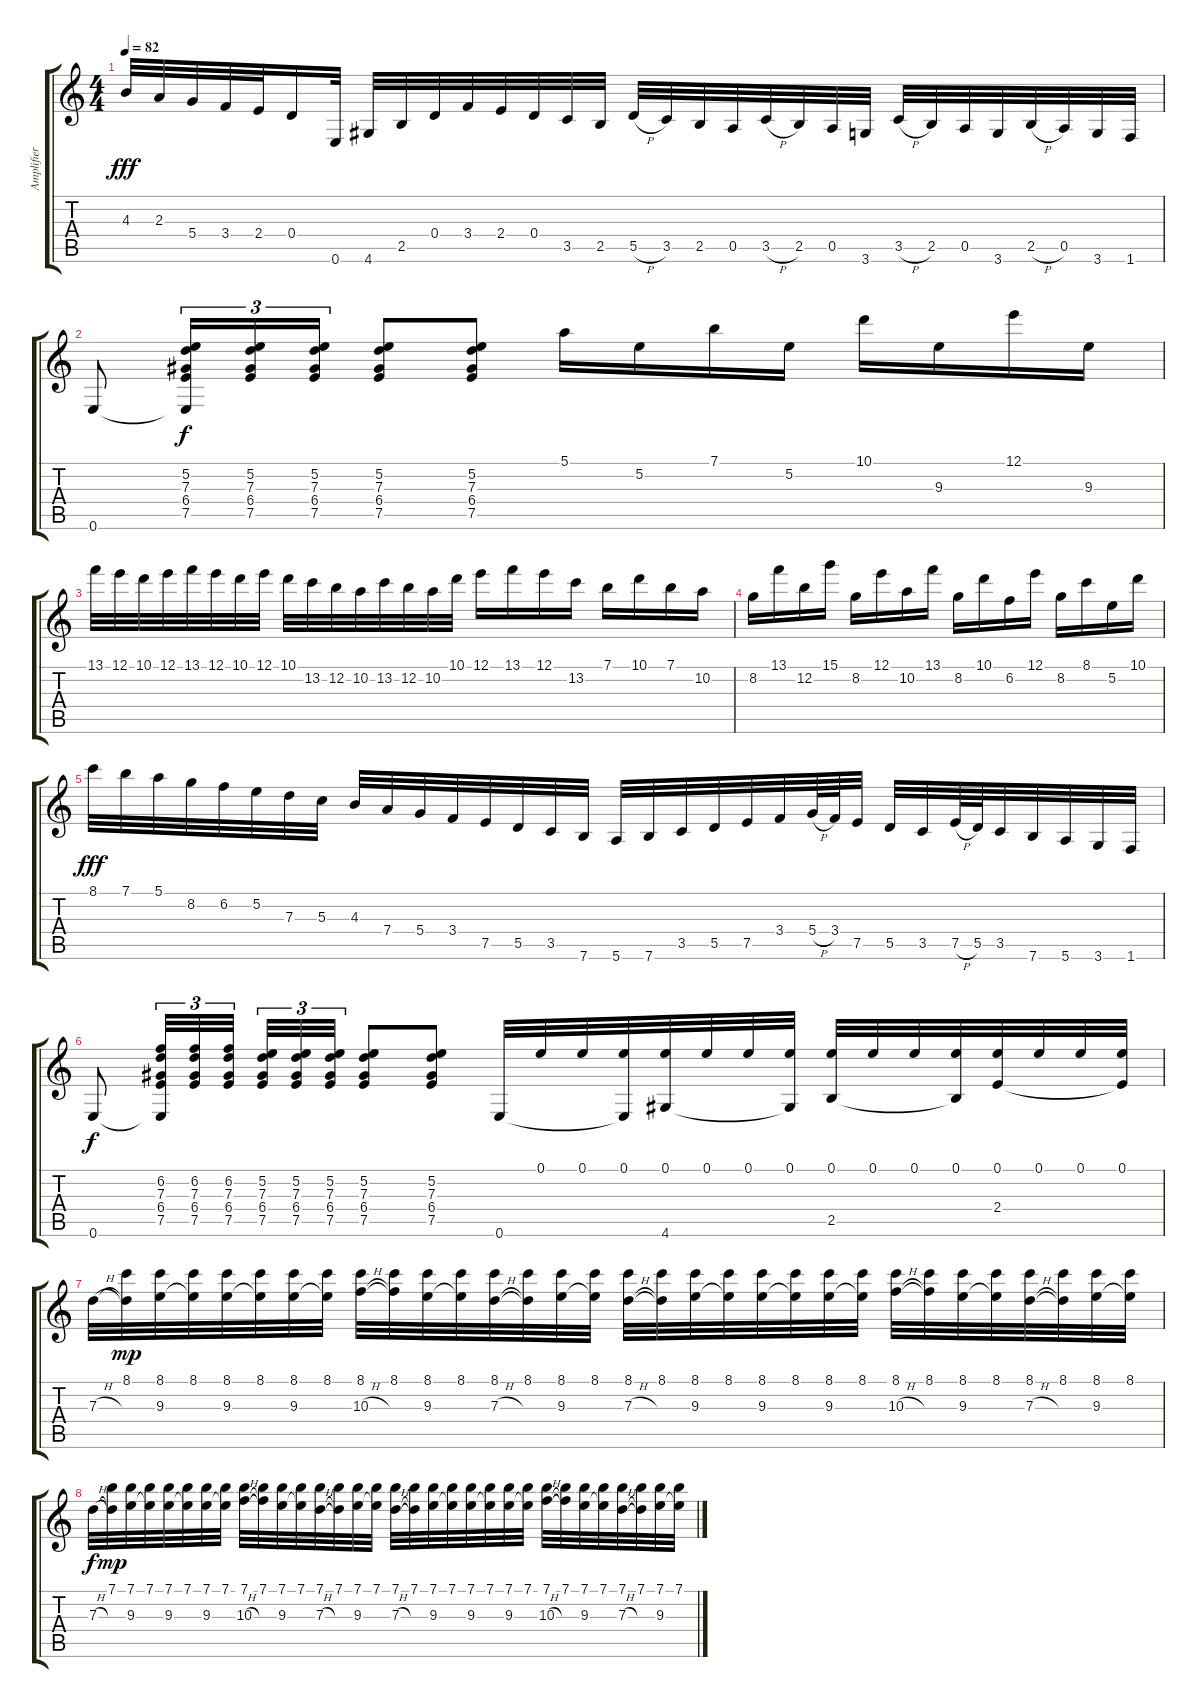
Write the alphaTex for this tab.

\track ("Amplifier Overdub !!!" "Amplifier ") {instrument acousticguitarsteel}
\staff {score tabs}
\tuning (E4 B3 G3 D3 A2 E2) {hide}
\ts (4 4)
\tempo 82
\clef g2
\ks c
4.3.32{dy fff} 2.3.32 5.4.32 3.4.32 2.4.32 0.4.16 0.6.32 4.6.32 2.5.32 0.4.32 3.4.32 2.4.32 0.4.32 3.5.32 2.5.32 5.5{h}.32 3.5.32 2.5.32 0.5.32 3.5{h}.32 2.5.32 0.5.32 3.6.32 3.5{h}.32 2.5.32 0.5.32 3.6.32 2.5{h}.32 0.5.32 3.6.32 1.6.32 |
0.6.8 (5.2 7.3 6.4 7.5 0.6{t}).16{tu (3 2) dy f} (5.2 7.3 6.4 7.5).16{tu (3 2)} (5.2 7.3 6.4 7.5).16{tu (3 2)} (5.2 7.3 6.4 7.5).8 (5.2 7.3 6.4 7.5).8 5.1.16 5.2.16 7.1.16 5.2.16 10.1.16 9.3.16 12.1.16 9.3.16 |
13.1.32 12.1.32 10.1.32 12.1.32 13.1.32 12.1.32 10.1.32 12.1.32 10.1.32 13.2.32 12.2.32 10.2.32 13.2.32 12.2.32 10.2.32 10.1.32 12.1.16 13.1.16 12.1.16 13.2.16 7.1.16 10.1.16 7.1.16 10.2.16 |
8.2.16 13.1.16 12.2.16 15.1.16 8.2.16 12.1.16 10.2.16 13.1.16 8.2.16 10.1.16 6.2.16 12.1.16 8.2.16 8.1.16 5.2.16 10.1.16 |
8.1.32{dy fff} 7.1.32 5.1.32 8.2.32 6.2.32 5.2.32 7.3.32 5.3.32 4.3.32 7.4.32 5.4.32 3.4.32 7.5.32 5.5.32 3.5.32 7.6.32 5.6.32 7.6.32 3.5.32 5.5.32 7.5.32 3.4.32 5.4{h}.64 3.4.64 7.5.32 5.5.32 3.5.32 7.5{h}.64 5.5.64 3.5.32 7.6.32 5.6.32 3.6.32 1.6.32 |
0.6.8{dy f} (6.2 7.3 6.4 7.5 0.6{t}).32{tu (3 2)} (6.2 7.3 6.4 7.5).32{tu (3 2)} (6.2 7.3 6.4 7.5).32{tu (3 2)} (5.2 7.3 6.4 7.5).32{tu (3 2)} (5.2 7.3 6.4 7.5).32{tu (3 2)} (5.2 7.3 6.4 7.5).32{tu (3 2)} (5.2 7.3 6.4 7.5).8 (5.2 7.3 6.4 7.5).8 0.6.32 0.1.32 0.1.32 (0.1 0.6{t}).32 (0.1 4.6).32 0.1.32 0.1.32 (0.1 4.6{t}).32 (0.1 2.5).32 0.1.32 0.1.32 (0.1 2.5{t}).32 (0.1 2.4).32 0.1.32 0.1.32 (0.1 2.4{t}).32 |
7.3{h}.32 (8.1 7.3{t}).32{dy mp} (8.1 9.3).32 (8.1 9.3{t}).32 (8.1 9.3).32 (8.1 9.3{t}).32 (8.1 9.3).32 (8.1 9.3{t}).32 (8.1 10.3{h}).32 (8.1 10.3{t}).32 (8.1 9.3).32 (8.1 9.3{t}).32 (8.1 7.3{h}).32 (8.1 7.3{t}).32 (8.1 9.3).32 (8.1 9.3{t}).32 (8.1 7.3{h}).32 (8.1 7.3{t}).32 (8.1 9.3).32 (8.1 9.3{t}).32 (8.1 9.3).32 (8.1 9.3{t}).32 (8.1 9.3).32 (8.1 9.3{t}).32 (8.1 10.3{h}).32 (8.1 10.3{t}).32 (8.1 9.3).32 (8.1 9.3{t}).32 (8.1 7.3{h}).32 (8.1 7.3{t}).32 (8.1 9.3).32 (8.1 9.3{t}).32 |
7.3{h}.32{dy f} (7.1 7.3{t}).32{dy mp} (7.1 9.3).32 (7.1 9.3{t}).32 (7.1 9.3).32 (7.1 9.3{t}).32 (7.1 9.3).32 (7.1 9.3{t}).32 (7.1 10.3{h}).32 (7.1 10.3{t}).32 (7.1 9.3).32 (7.1 9.3{t}).32 (7.1 7.3{h}).32 (7.1 7.3{t}).32 (7.1 9.3).32 (7.1 9.3{t}).32 (7.1 7.3{h}).32 (7.1 7.3{t}).32 (7.1 9.3).32 (7.1 9.3{t}).32 (7.1 9.3).32 (7.1 9.3{t}).32 (7.1 9.3).32 (7.1 9.3{t}).32 (7.1 10.3{h}).32 (7.1 10.3{t}).32 (7.1 9.3).32 (7.1 9.3{t}).32 (7.1 7.3{h}).32 (7.1 7.3{t}).32 (7.1 9.3).32 (7.1 9.3{t}).32
